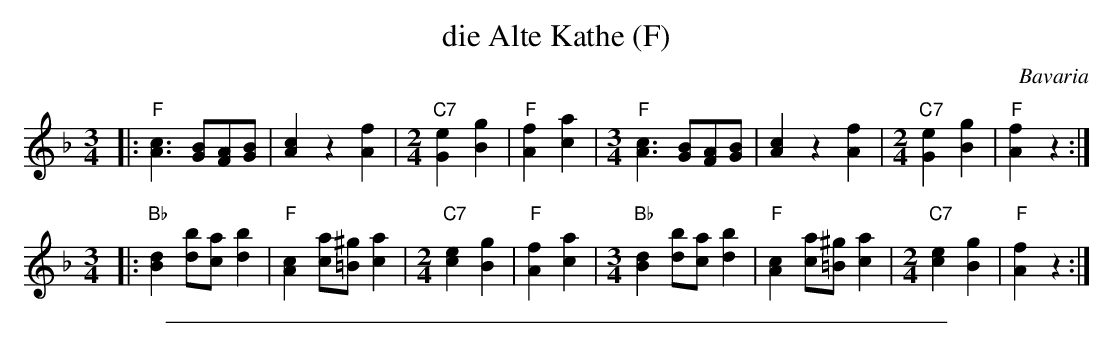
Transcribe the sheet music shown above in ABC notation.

X:1
T: die Alte Kathe (F)
O:Bavaria
M:3/4
K:F
|:      "F"[c3A3] [BG][AF][BG] | [c2A2] z2 [f2A2] |[M:2/4]"C7"[e2G2] [g2B2] | "F"[f2A2] [a2c2] \
|[M:3/4]"F"[c3A3] [BG][AF][BG] | [c2A2] z2 [f2A2] |[M:2/4]"C7"[e2G2] [g2B2] | "F"[f2A2] z2 :|
M:3/4
|:      "Bb"[d2B2] [bd][ac] [b2d2] | "F"[c2A2] [ac][^g=B] [a2c2] |[M:2/4]"C7"[e2c2] [g2B2] | "F"[f2A2] [a2c2] \
|[M:3/4]"Bb"[d2B2] [bd][ac] [b2d2] | "F"[c2A2] [ac][^g=B] [a2c2] |[M:2/4]"C7"[e2c2] [g2B2] | "F"[f2A2] z2 :|
